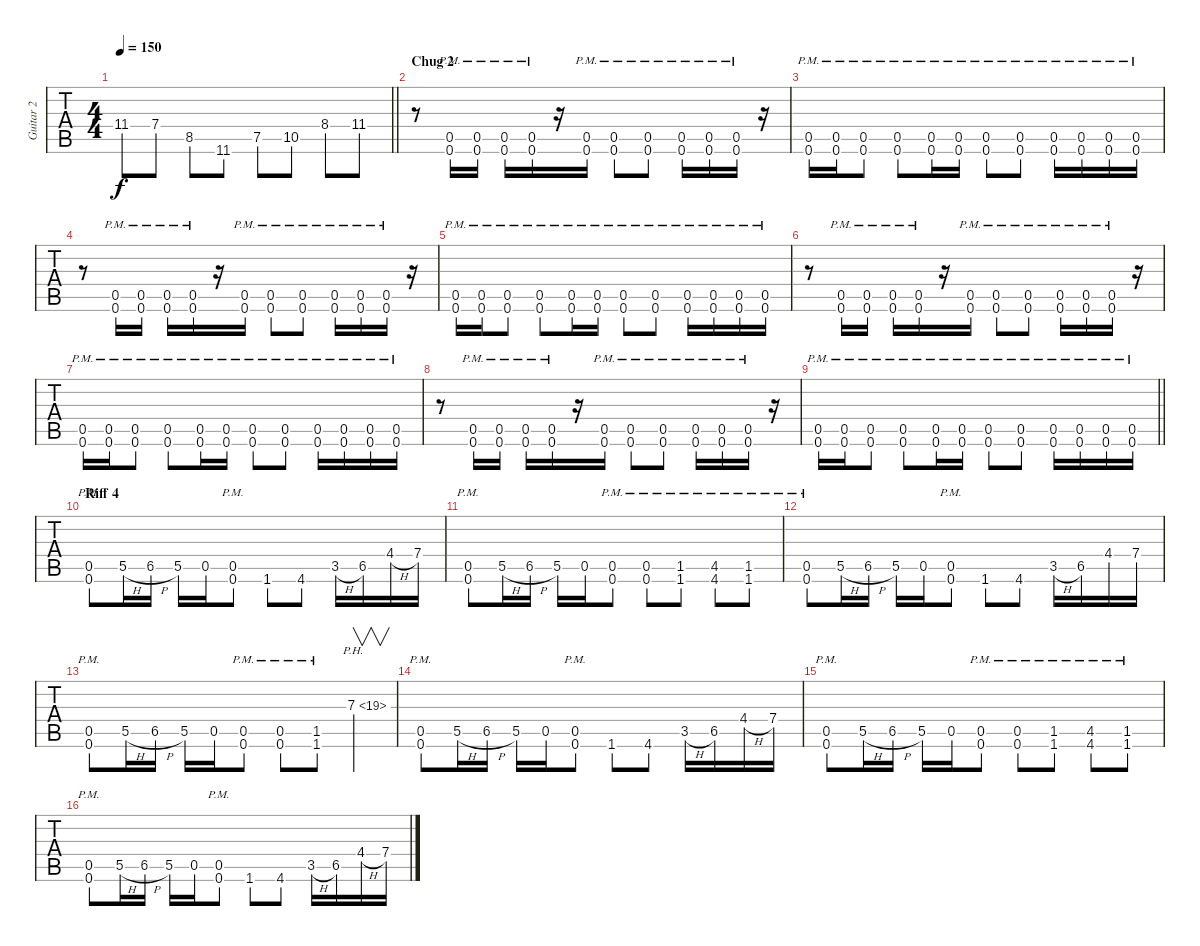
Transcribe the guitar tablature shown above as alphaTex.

\track ("Guitar 2" "Guitar 2") {instrument overdrivenguitar}
\staff {tabs}
\tuning (D4 A3 F3 C3 G2 C2) {hide}
\ts (4 4)
\tempo 150
\clef g2
\barLineRight lightlight
\ks c
11.4.8{dy f} 7.4.8 8.5.8 11.6.8 7.5.8 10.5.8 8.4.8 11.4.8 |
\section ("" "Chug 2")
r.8 (0.5{pm} 0.6{pm}).16 (0.5{pm} 0.6{pm}).16 (0.5{pm} 0.6{pm}).16 (0.5{pm} 0.6{pm}).16 r.16 (0.5{pm} 0.6{pm}).16 (0.5{pm} 0.6{pm}).8 (0.5{pm} 0.6{pm}).8 (0.5{pm} 0.6{pm}).16 (0.5{pm} 0.6{pm}).16 (0.5{pm} 0.6{pm}).16 r.16 |
(0.5{pm} 0.6{pm}).16 (0.5{pm} 0.6{pm}).16 (0.5{pm} 0.6{pm}).8 (0.5{pm} 0.6{pm}).8 (0.5{pm} 0.6{pm}).16 (0.5{pm} 0.6{pm}).16 (0.5{pm} 0.6{pm}).8 (0.5{pm} 0.6{pm}).8 (0.5{pm} 0.6{pm}).16 (0.5{pm} 0.6{pm}).16 (0.5{pm} 0.6{pm}).16 (0.5{pm} 0.6{pm}).16 |
r.8 (0.5{pm} 0.6{pm}).16 (0.5{pm} 0.6{pm}).16 (0.5{pm} 0.6{pm}).16 (0.5{pm} 0.6{pm}).16 r.16 (0.5{pm} 0.6{pm}).16 (0.5{pm} 0.6{pm}).8 (0.5{pm} 0.6{pm}).8 (0.5{pm} 0.6{pm}).16 (0.5{pm} 0.6{pm}).16 (0.5{pm} 0.6{pm}).16 r.16 |
(0.5{pm} 0.6{pm}).16 (0.5{pm} 0.6{pm}).16 (0.5{pm} 0.6{pm}).8 (0.5{pm} 0.6{pm}).8 (0.5{pm} 0.6{pm}).16 (0.5{pm} 0.6{pm}).16 (0.5{pm} 0.6{pm}).8 (0.5{pm} 0.6{pm}).8 (0.5{pm} 0.6{pm}).16 (0.5{pm} 0.6{pm}).16 (0.5{pm} 0.6{pm}).16 (0.5{pm} 0.6{pm}).16 |
r.8 (0.5{pm} 0.6{pm}).16 (0.5{pm} 0.6{pm}).16 (0.5{pm} 0.6{pm}).16 (0.5{pm} 0.6{pm}).16 r.16 (0.5{pm} 0.6{pm}).16 (0.5{pm} 0.6{pm}).8 (0.5{pm} 0.6{pm}).8 (0.5{pm} 0.6{pm}).16 (0.5{pm} 0.6{pm}).16 (0.5{pm} 0.6{pm}).16 r.16 |
(0.5{pm} 0.6{pm}).16 (0.5{pm} 0.6{pm}).16 (0.5{pm} 0.6{pm}).8 (0.5{pm} 0.6{pm}).8 (0.5{pm} 0.6{pm}).16 (0.5{pm} 0.6{pm}).16 (0.5{pm} 0.6{pm}).8 (0.5{pm} 0.6{pm}).8 (0.5{pm} 0.6{pm}).16 (0.5{pm} 0.6{pm}).16 (0.5{pm} 0.6{pm}).16 (0.5{pm} 0.6{pm}).16 |
r.8 (0.5{pm} 0.6{pm}).16 (0.5{pm} 0.6{pm}).16 (0.5{pm} 0.6{pm}).16 (0.5{pm} 0.6{pm}).16 r.16 (0.5{pm} 0.6{pm}).16 (0.5{pm} 0.6{pm}).8 (0.5{pm} 0.6{pm}).8 (0.5{pm} 0.6{pm}).16 (0.5{pm} 0.6{pm}).16 (0.5{pm} 0.6{pm}).16 r.16 |
\barLineRight lightlight
(0.5{pm} 0.6{pm}).16 (0.5{pm} 0.6{pm}).16 (0.5{pm} 0.6{pm}).8 (0.5{pm} 0.6{pm}).8 (0.5{pm} 0.6{pm}).16 (0.5{pm} 0.6{pm}).16 (0.5{pm} 0.6{pm}).8 (0.5{pm} 0.6{pm}).8 (0.5{pm} 0.6{pm}).16 (0.5{pm} 0.6{pm}).16 (0.5{pm} 0.6{pm}).16 (0.5{pm} 0.6{pm}).16 |
\section ("" "Riff 4")
(0.5{pm} 0.6).8 5.5{h}.16 6.5{h}.16 5.5.16 0.5.16 (0.5{pm} 0.6).8 1.6.8 4.6.8 3.5{h}.16 6.5.16 4.4{h}.16 7.4.16 |
(0.5{pm} 0.6).8 5.5{h}.16 6.5{h}.16 5.5.16 0.5.16 (0.5{pm} 0.6).8 (0.5{pm} 0.6{pm}).8 (1.5{pm} 1.6{pm}).8 (4.5{pm} 4.6{pm}).8 (1.5{pm} 1.6{pm}).8 |
(0.5{pm} 0.6).8 5.5{h}.16 6.5{h}.16 5.5.16 0.5.16 (0.5{pm} 0.6).8 1.6.8 4.6.8 3.5{h}.16 6.5.16 4.4.16 7.4.16 |
(0.5{pm} 0.6).8 5.5{h}.16 6.5{h}.16 5.5.16 0.5.16 (0.5{pm} 0.6).8 (0.5{pm} 0.6{pm}).8 (1.5{pm} 1.6{pm}).8 7.3{ph 12}.4{v} |
(0.5{pm} 0.6).8 5.5{h}.16 6.5{h}.16 5.5.16 0.5.16 (0.5{pm} 0.6).8 1.6.8 4.6.8 3.5{h}.16 6.5.16 4.4{h}.16 7.4.16 |
(0.5{pm} 0.6).8 5.5{h}.16 6.5{h}.16 5.5.16 0.5.16 (0.5{pm} 0.6).8 (0.5{pm} 0.6{pm}).8 (1.5{pm} 1.6{pm}).8 (4.5{pm} 4.6{pm}).8 (1.5{pm} 1.6{pm}).8 |
(0.5{pm} 0.6).8 5.5{h}.16 6.5{h}.16 5.5.16 0.5.16 (0.5{pm} 0.6).8 1.6.8 4.6.8 3.5{h}.16 6.5.16 4.4{h}.16 7.4.16
